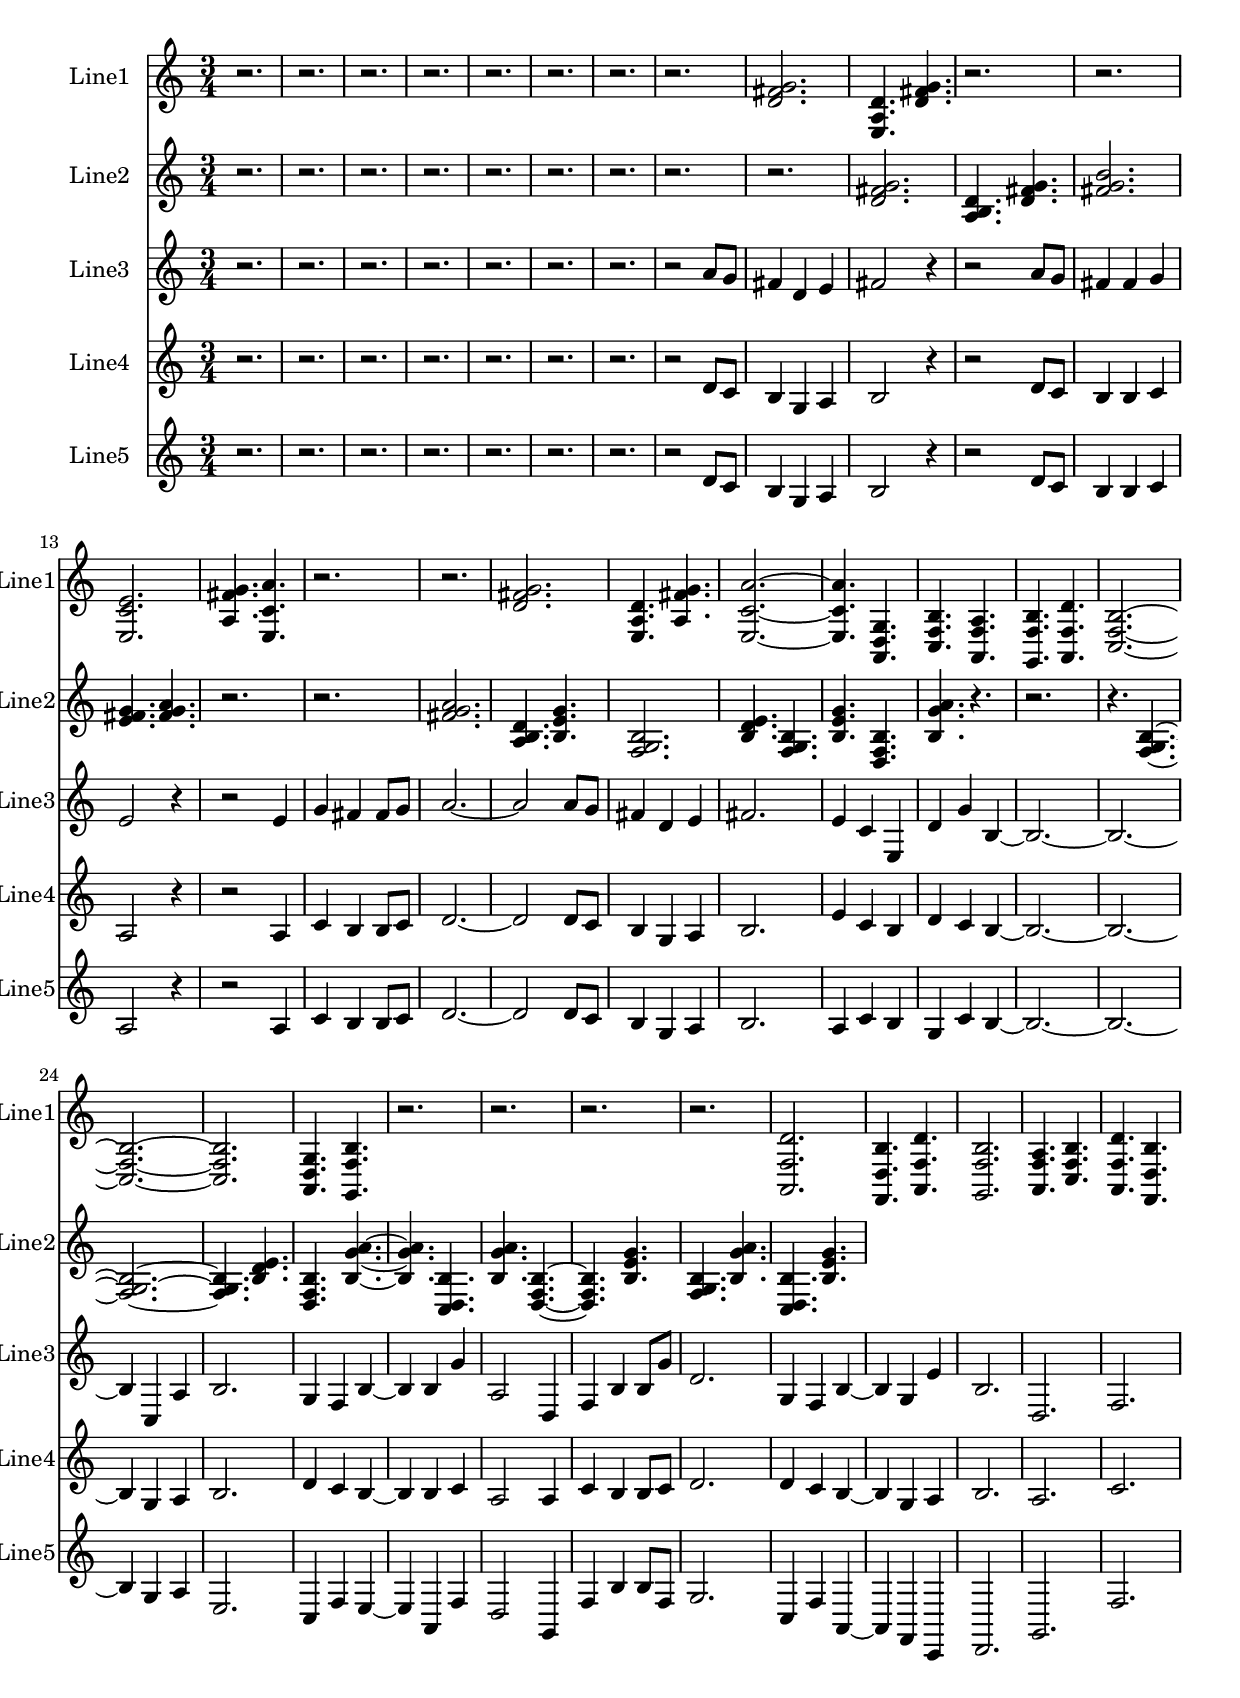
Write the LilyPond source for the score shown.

% 2016-09-05 17:00

\version "2.18.2"
\language "english"

\header {}

\layout {}

\paper {}

\score {
    \new Score <<
        \context Staff = "line1" {
            \set Staff.instrumentName = \markup { Line1 }
            \set Staff.shortInstrumentName = \markup { Line1 }
            {
                \numericTimeSignature
                \time 3/4
                \bar "||"
                \accidentalStyle modern-cautionary
                r2.
                r2.
                r2.
                r2.
                r2.
                r2.
                r2.
                r2.
                <d' fs' g'>2.
                <e a d'>4.
                <d' fs' g'>4.
                r2.
                r2.
                <e c' e'>2.
                <a fs' g'>4.
                <e c' a'>4.
                r2.
                r2.
                <d' fs' g'>2.
                <e a d'>4.
                <a fs' g'>4.
                <e c' a'>2. ~
                <e c' a'>4.
                <a, d g>4.
                <c f b>4.
                <a, f a>4.
                <g, f b>4.
                <a, f d'>4.
                <c f b>2. ~
                <c f b>2. ~
                <c f b>2.
                <a, d g>4.
                <g, f b>4.
                r2.
                r2.
                r2.
                r2.
                <a, f d'>2.
                <f, d b>4.
                <a, f d'>4.
                <g, f b>2.
                <a, f a>4.
                <c f b>4.
                <a, f d'>4.
                <f, d b>4.
            }
        }
        \context Staff = "line2" {
            \set Staff.instrumentName = \markup { Line2 }
            \set Staff.shortInstrumentName = \markup { Line2 }
            {
                \numericTimeSignature
                \time 3/4
                \bar "||"
                \accidentalStyle modern-cautionary
                r2.
                r2.
                r2.
                r2.
                r2.
                r2.
                r2.
                r2.
                r2.
                <d' fs' g'>2.
                <a b d'>4.
                <d' fs' g'>4.
                <fs' g' b'>2.
                <e' fs' g'>4.
                <fs' g' a'>4.
                r2.
                r2.
                <fs' g' a'>2.
                <a b d'>4.
                <b e' g'>4.
                <f g b>2.
                <b d' e'>4.
                <f g b>4.
                <b e' g'>4.
                <d f b>4.
                <b g' a'>4.
                r4.
                r2.
                r4.
                <f g b>4. ~
                <f g b>2. ~
                <f g b>4.
                <b d' e'>4.
                <d f b>4.
                <b g' a'>4. ~
                <b g' a'>4.
                <c d b>4.
                <b g' a'>4.
                <d f b>4. ~
                <d f b>4.
                <b e' g'>4.
                <f g b>4.
                <b g' a'>4.
                <c d b>4.
                <b e' g'>4.
                <>2.
                <>4.
                <>4.
                <>2.
                <>4.
                <>4.
            }
        }
        \context Staff = "line3" {
            \set Staff.instrumentName = \markup { Line3 }
            \set Staff.shortInstrumentName = \markup { Line3 }
            {
                \numericTimeSignature
                \time 3/4
                \bar "||"
                \accidentalStyle modern-cautionary
                r2.
                r2.
                r2.
                r2.
                r2.
                r2.
                r2.
                r2
                a'8 [
                g'8 ]
                fs'4
                d'4
                e'4
                fs'2
                r4
                r2
                a'8 [
                g'8 ]
                fs'4
                fs'4
                g'4
                e'2
                r4
                r2
                e'4
                g'4
                fs'4
                fs'8 [
                g'8 ]
                a'2. ~
                a'2
                a'8 [
                g'8 ]
                fs'4
                d'4
                e'4
                fs'2.
                e'4
                c'4
                e4
                d'4
                g'4
                b4 ~
                b2. ~
                b2. ~
                b4
                c4
                a4
                b2.
                g4
                f4
                b4 ~
                b4
                b4
                g'4
                a2
                d4
                f4
                b4
                b8 [
                g'8 ]
                d'2.
                g4
                f4
                b4 ~
                b4
                g4
                e'4
                b2.
                d2.
                f2.
            }
        }
        \context Staff = "line4" {
            \set Staff.instrumentName = \markup { Line4 }
            \set Staff.shortInstrumentName = \markup { Line4 }
            {
                \numericTimeSignature
                \time 3/4
                \bar "||"
                \accidentalStyle modern-cautionary
                r2.
                r2.
                r2.
                r2.
                r2.
                r2.
                r2.
                r2
                d'8 [
                c'8 ]
                b4
                g4
                a4
                b2
                r4
                r2
                d'8 [
                c'8 ]
                b4
                b4
                c'4
                a2
                r4
                r2
                a4
                c'4
                b4
                b8 [
                c'8 ]
                d'2. ~
                d'2
                d'8 [
                c'8 ]
                b4
                g4
                a4
                b2.
                e'4
                c'4
                b4
                d'4
                c'4
                b4 ~
                b2. ~
                b2. ~
                b4
                g4
                a4
                b2.
                d'4
                c'4
                b4 ~
                b4
                b4
                c'4
                a2
                a4
                c'4
                b4
                b8 [
                c'8 ]
                d'2.
                d'4
                c'4
                b4 ~
                b4
                g4
                a4
                b2.
                a2.
                c'2.
            }
        }
        \context Staff = "line5" {
            \set Staff.instrumentName = \markup { Line5 }
            \set Staff.shortInstrumentName = \markup { Line5 }
            {
                \numericTimeSignature
                \time 3/4
                \bar "||"
                \accidentalStyle modern-cautionary
                r2.
                r2.
                r2.
                r2.
                r2.
                r2.
                r2.
                r2
                d'8 [
                c'8 ]
                b4
                g4
                a4
                b2
                r4
                r2
                d'8 [
                c'8 ]
                b4
                b4
                c'4
                a2
                r4
                r2
                a4
                c'4
                b4
                b8 [
                c'8 ]
                d'2. ~
                d'2
                d'8 [
                c'8 ]
                b4
                g4
                a4
                b2.
                a4
                c'4
                b4
                g4
                c'4
                b4 ~
                b2. ~
                b2. ~
                b4
                g4
                a4
                e2.
                c4
                f4
                e4 ~
                e4
                a,4
                f4
                d2
                g,4
                f4
                b4
                b8 [
                f8 ]
                g2.
                c4
                f4
                a,4 ~
                a,4
                f,4
                c,4
                d,2.
                g,2.
                f2.
            }
        }
    >>
}